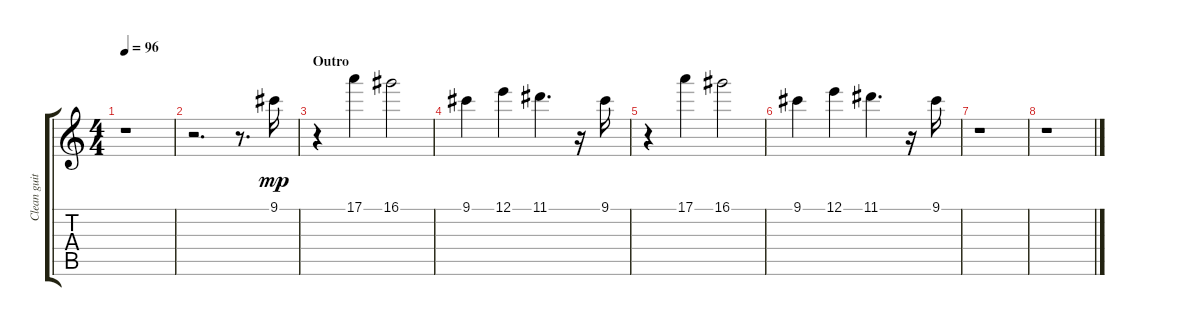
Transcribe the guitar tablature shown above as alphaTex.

\track ("Clean guitar" "Clean guit") {instrument acousticguitarsteel}
\staff {score tabs}
\tuning (E4 B3 G3 D3 A2 E2) {hide}
\ts (4 4)
\tempo 96
\clef g2
\ks c
r.1{dy mp} |
r.2{d} r.8{d} 9.1.16 |
\section ("" "Outro")
r.4 17.1.4 16.1.2 |
9.1.4 12.1.4 11.1.4{d} r.16 9.1.16 |
r.4 17.1.4 16.1.2 |
9.1.4 12.1.4 11.1.4{d} r.16 9.1.16 |
r.1 |
r.1
